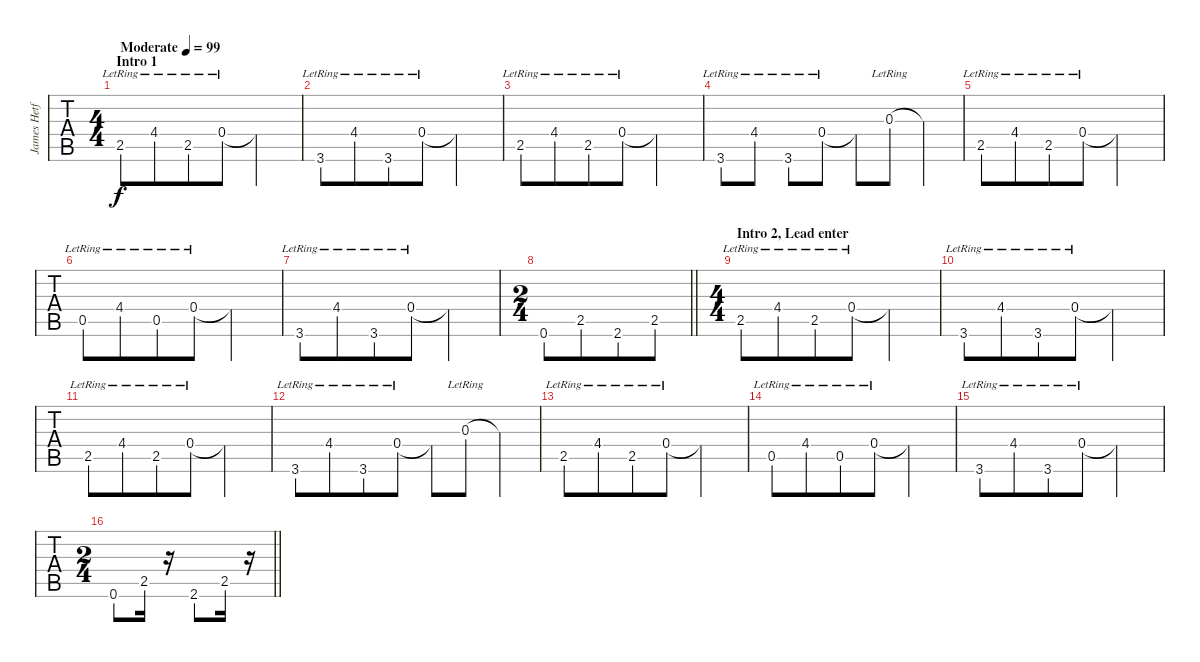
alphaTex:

\track ("James Hetfield" "James Hetf") {instrument electricguitarjazz}
\staff {tabs}
\tuning (E4 B3 G3 D3 A2 E2) {hide}
\ts (4 4)
\section ("" "Intro 1")
\tempo (99 "Moderate")
\clef g2
\ks c
2.5{lr}.8{dy f instrument electricguitarjazz} 4.4{lr}.8{beam merge} 2.5{lr}.8 0.4{lr}.8 0.4{t}.2 |
3.6{lr}.8 4.4{lr}.8{beam merge} 3.6{lr}.8 0.4{lr}.8 0.4{t}.2 |
2.5{lr}.8 4.4{lr}.8{beam merge} 2.5{lr}.8 0.4{lr}.8 0.4{t}.2 |
3.6{lr}.8 4.4{lr}.8 3.6{lr}.8 0.4{lr}.8 0.4{t}.8 0.3{lr}.8 0.3{t}.4 |
2.5{lr}.8 4.4{lr}.8{beam merge} 2.5{lr}.8 0.4{lr}.8 0.4{t}.2 |
0.5{lr}.8 4.4{lr}.8{beam merge} 0.5{lr}.8 0.4{lr}.8 0.4{t}.2 |
3.6{lr}.8 4.4{lr}.8{beam merge} 3.6{lr}.8 0.4{lr}.8 0.4{t}.2 |
\ts (2 4)
\barLineRight lightlight
0.6.8 2.5{st}.8{beam merge} 2.6.8 2.5{st}.8 |
\ts (4 4)
\section ("" "Intro 2, Lead enter")
2.5{lr}.8 4.4{lr}.8{beam merge} 2.5{lr}.8 0.4{lr}.8 0.4{t}.2 |
3.6{lr}.8 4.4{lr}.8{beam merge} 3.6{lr}.8 0.4{lr}.8 0.4{t}.2 |
2.5{lr}.8 4.4{lr}.8{beam merge} 2.5{lr}.8 0.4{lr}.8 0.4{t}.2 |
3.6{lr}.8 4.4{lr}.8{beam merge} 3.6{lr}.8 0.4{lr}.8 0.4{t}.8 0.3{lr}.8 0.3{t}.4 |
2.5{lr}.8 4.4{lr}.8{beam merge} 2.5{lr}.8 0.4{lr}.8 0.4{t}.2 |
0.5{lr}.8 4.4{lr}.8{beam merge} 0.5{lr}.8 0.4{lr}.8 0.4{t}.2 |
3.6{lr}.8 4.4{lr}.8{beam merge} 3.6{lr}.8 0.4{lr}.8 0.4{t}.2 |
\ts (2 4)
\barLineRight lightlight
0.6.8 2.5.16 r.16 2.6.8 2.5.16 r.16
